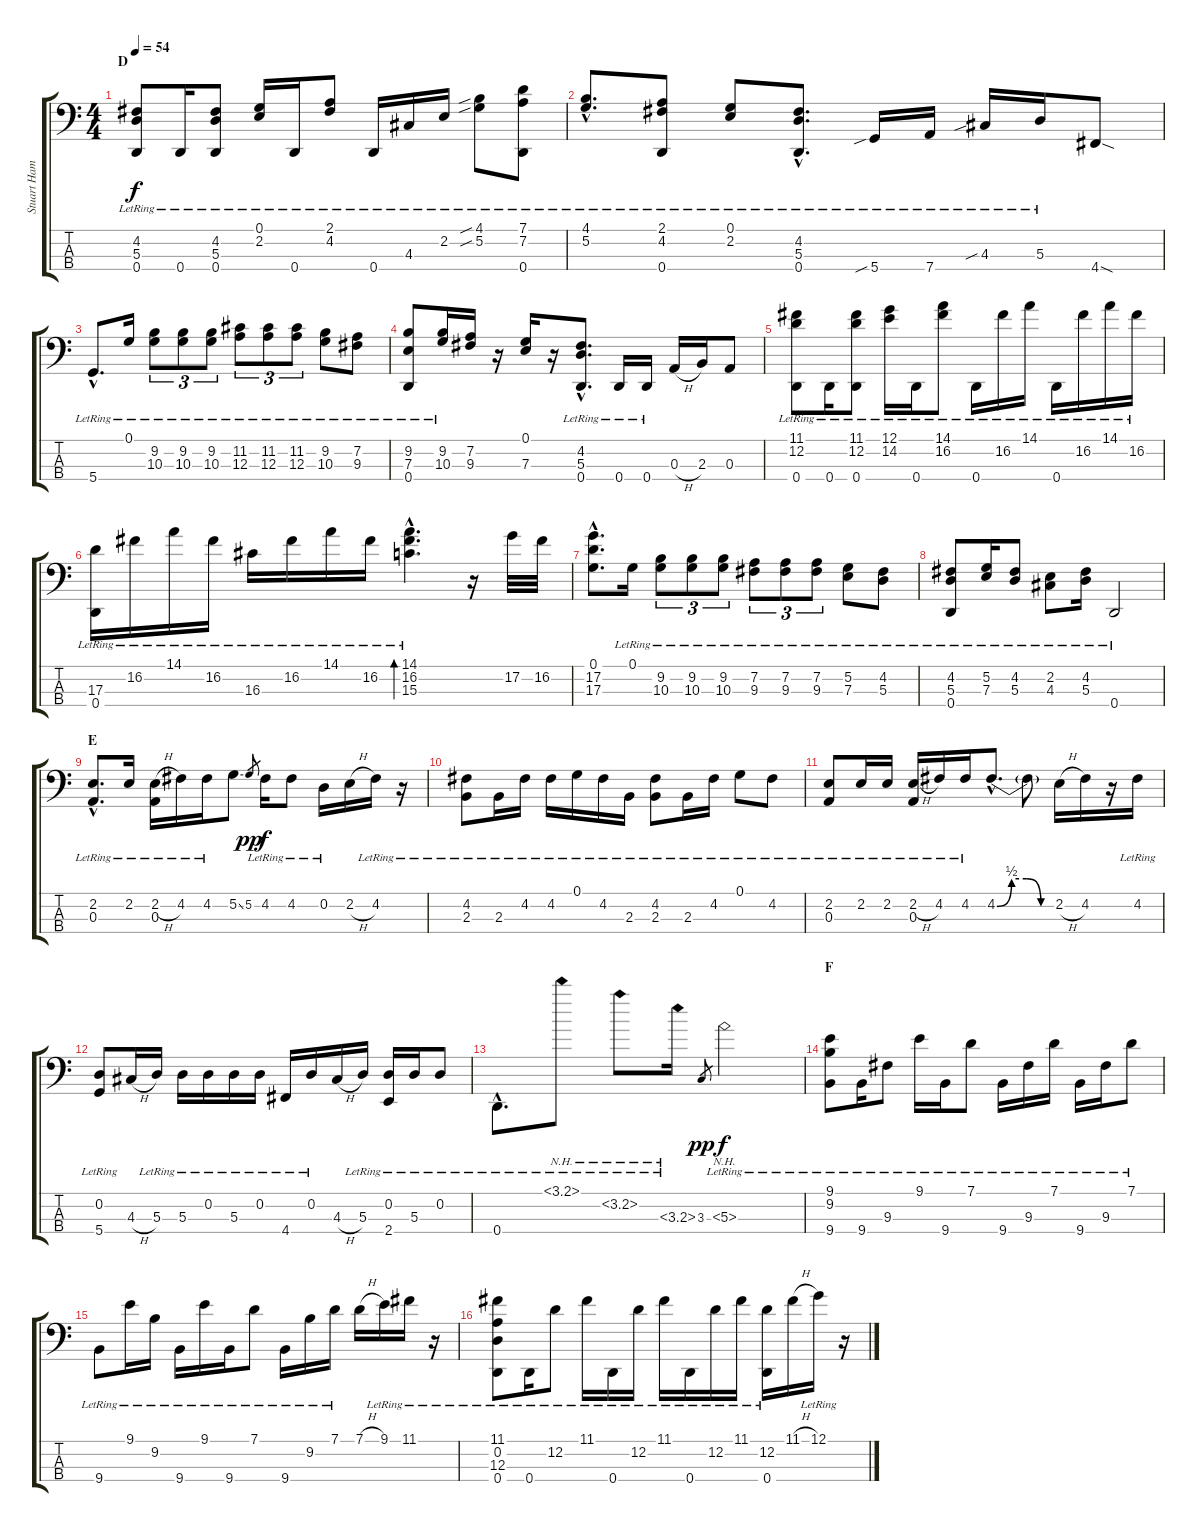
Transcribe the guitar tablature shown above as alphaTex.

\track ("Stuart Hamm" "Stuart Ham") {instrument electricbassfinger}
\staff {score tabs}
\tuning (G2 D2 A1 D1) {hide}
\ts (4 4)
\section ("" "D")
\tempo 54
\clef f4
\ks c
(4.2{lr} 5.3{lr} 0.4{lr}).8{dy f} 0.4{lr}.16 (4.2{lr} 5.3{lr} 0.4{lr}).8 (0.1{lr} 2.2{lr}).16 0.4{lr}.16 (2.1{lr} 4.2{lr}).8 0.4{lr}.16 4.3{lr}.16 2.2{lr}.16 (4.1{sib lr} 5.2{sib lr}).8 (7.1{lr} 7.2{lr} 0.4{lr}).8 |
(4.1{hac lr} 5.2{hac lr}).8{d} (2.1{lr} 4.2{lr} 0.4{lr}).8 (0.1{lr} 2.2{lr}).8 (4.2{hac lr} 5.3{hac lr} 0.4{hac lr}).8{d} 5.4{sib lr}.16 7.4{lr}.16 4.3{sib lr}.16 5.3{lr}.16 4.4{sod}.8 |
5.4{hac lr}.8{d} 0.1{lr}.16 (9.2{lr} 10.3{lr}).8{tu (3 2)} (9.2{lr} 10.3{lr}).8{tu (3 2)} (9.2{lr} 10.3{lr}).8{tu (3 2)} (11.2{lr} 12.3{lr}).8{tu (3 2)} (11.2{lr} 12.3{lr}).8{tu (3 2)} (11.2{lr} 12.3{lr}).8{tu (3 2)} (9.2{lr} 10.3{lr}).8 (7.2{lr} 9.3{lr}).8 |
(9.2{lr} 7.3{lr} 0.4{lr}).8 (9.2{lr} 10.3{lr}).16 (7.2 9.3).16 r.16 (0.1 7.3).16 r.16 (4.2{hac lr} 5.3{hac lr} 0.4{hac lr}).8{d} 0.4{lr}.16 0.4{lr}.16 0.3{h}.16 2.3.16 0.3.8 |
(11.1{lr} 12.2{lr} 0.4{lr}).8 0.4{lr}.16 (11.1{lr} 12.2{lr} 0.4{lr}).8 (12.1{lr} 14.2{lr}).16 0.4{lr}.16 (14.1{lr} 16.2{lr}).8 0.4{lr}.16 16.2{lr}.16 14.1{lr}.16 0.4{lr}.16 16.2{lr}.16 14.1{lr}.16 16.2{lr}.16 |
(17.3{lr} 0.4{lr}).16 16.2{lr}.16 14.1{lr}.16 16.2{lr}.16 16.3{lr}.16 16.2{lr}.16 14.1{lr}.16 16.2{lr}.16 (14.1{hac lr} 16.2{hac lr} 15.3{hac lr}).4{d bd 120} r.16 17.2.32 16.2.32 |
(0.1{hac} 17.2{hac} 17.3{hac}).8{d} 0.1{lr}.16 (9.2{lr} 10.3{lr}).8{tu (3 2)} (9.2{lr} 10.3{lr}).8{tu (3 2)} (9.2{lr} 10.3{lr}).8{tu (3 2)} (7.2{lr} 9.3{lr}).8{tu (3 2)} (7.2{lr} 9.3{lr}).8{tu (3 2)} (7.2{lr} 9.3{lr}).8{tu (3 2)} (5.2{lr} 7.3{lr}).8 (4.2{lr} 5.3{lr}).8 |
(4.2{lr} 5.3{lr} 0.4{lr}).8 (5.2{lr} 7.3{lr}).16 (4.2{lr} 5.3{lr}).8 (2.2{lr} 4.3{lr}).8 (4.2{lr} 5.3{lr}).16 0.4{lr}.2 |
\section ("" "E")
(2.2{hac lr} 0.3{hac lr}).8{d} 2.2{lr}.16 (2.2{h} 0.3{lr}).16 4.2{lr}.16 4.2{lr}.16 5.2{ss}.8 5.2.8{gr dy pp} 4.2{lr}.16{dy f} 4.2{lr}.8 0.2{lr}.16 2.2{h}.16 4.2{lr}.16 r.16 |
(4.2{lr} 2.3{lr}).8 2.3{lr}.16 4.2{lr}.16 4.2{lr}.16 0.1{lr}.16 4.2{lr}.16 2.3{lr}.16 (4.2{lr} 2.3{lr}).8 2.3{lr}.16 4.2{lr}.16 0.1{lr}.8 4.2{lr}.8 |
(2.2{lr} 0.3{lr}).8 2.2{lr}.16 2.2{lr}.16 (2.2{h} 0.3{lr}).16 4.2{lr}.16 4.2{lr}.16 4.2{be (custom 0 0 15 2 30 2 45 0 60 0) hac}.8{d} 4.2{t}.8 2.2{h}.16 4.2.16 r.16 4.2{lr}.16 |
(0.2{lr} 5.4{lr}).8 4.3{h}.16 5.3{lr}.16 5.3{lr}.16 0.2{lr}.16 5.3{lr}.16 0.2{lr}.16 4.4{lr}.16 0.2{lr}.16 4.3{h}.16 5.3{lr}.16 (0.2{lr} 2.4{lr}).16 5.3{lr}.16 0.2{lr}.8 |
0.4{hac lr}.8{d} 3.1{nh lr}.8 3.2{nh lr}.8 3.3{nh lr}.16 3.3.8{gr dy pp} 5.3{nh lr}.2{dy f} |
\section ("" "F")
(9.1{lr} 9.2{lr} 9.4{lr}).8 9.4{lr}.16 9.3{lr}.8 9.1{lr}.16 9.4{lr}.16 7.1{lr}.8 9.4{lr}.16 9.3{lr}.16 7.1{lr}.16 9.4{lr}.16 9.3{lr}.16 7.1{lr}.8 |
9.4{lr}.8 9.1{lr}.16 9.2{lr}.16 9.4{lr}.16 9.1{lr}.16 9.4{lr}.16 7.1{lr}.8 9.4{lr}.16 9.2{lr}.16 7.1{lr}.16 7.1{h}.16 9.1{lr}.16 11.1{lr}.16 r.16 |
(11.1{lr} 0.2{lr} 12.3{lr} 0.4{lr}).8 0.4{lr}.16 12.2{lr}.8 11.1{lr}.16 0.4{lr}.16 12.2{lr}.16 11.1{lr}.16 0.4{lr}.16 12.2{lr}.16 11.1{lr}.16 (12.2{lr} 0.4{lr}).16 11.1{h}.16 12.1{lr}.16 r.16
